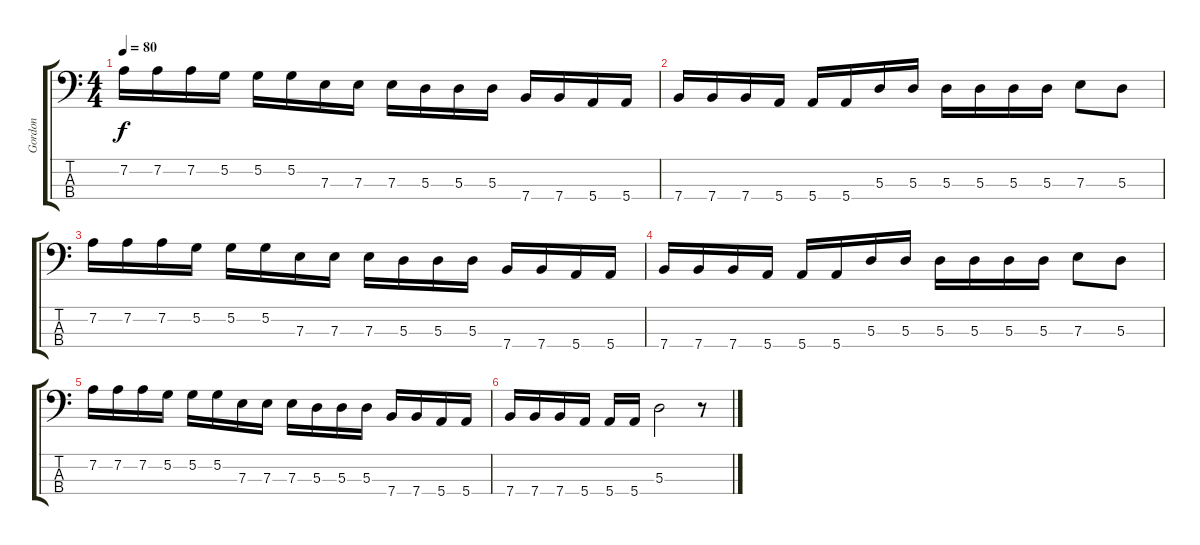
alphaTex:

\track ("Gordon" "Gordon") {instrument electricbassfinger}
\staff {score tabs}
\tuning (G2 D2 A1 E1) {hide}
\ts (4 4)
\tempo 80
\clef f4
\ks c
7.2.16{dy f} 7.2.16 7.2.16 5.2.16 5.2.16 5.2.16 7.3.16 7.3.16 7.3.16 5.3.16 5.3.16 5.3.16 7.4.16 7.4.16 5.4.16 5.4.16 |
7.4.16 7.4.16 7.4.16 5.4.16 5.4.16 5.4.16 5.3.16 5.3.16 5.3.16 5.3.16 5.3.16 5.3.16 7.3.8 5.3.8 |
7.2.16 7.2.16 7.2.16 5.2.16 5.2.16 5.2.16 7.3.16 7.3.16 7.3.16 5.3.16 5.3.16 5.3.16 7.4.16 7.4.16 5.4.16 5.4.16 |
7.4.16 7.4.16 7.4.16 5.4.16 5.4.16 5.4.16 5.3.16 5.3.16 5.3.16 5.3.16 5.3.16 5.3.16 7.3.8 5.3.8 |
7.2.16 7.2.16 7.2.16 5.2.16 5.2.16 5.2.16 7.3.16 7.3.16 7.3.16 5.3.16 5.3.16 5.3.16 7.4.16 7.4.16 5.4.16 5.4.16 |
7.4.16 7.4.16 7.4.16 5.4.16 5.4.16 5.4.16 5.3.2 r.8
